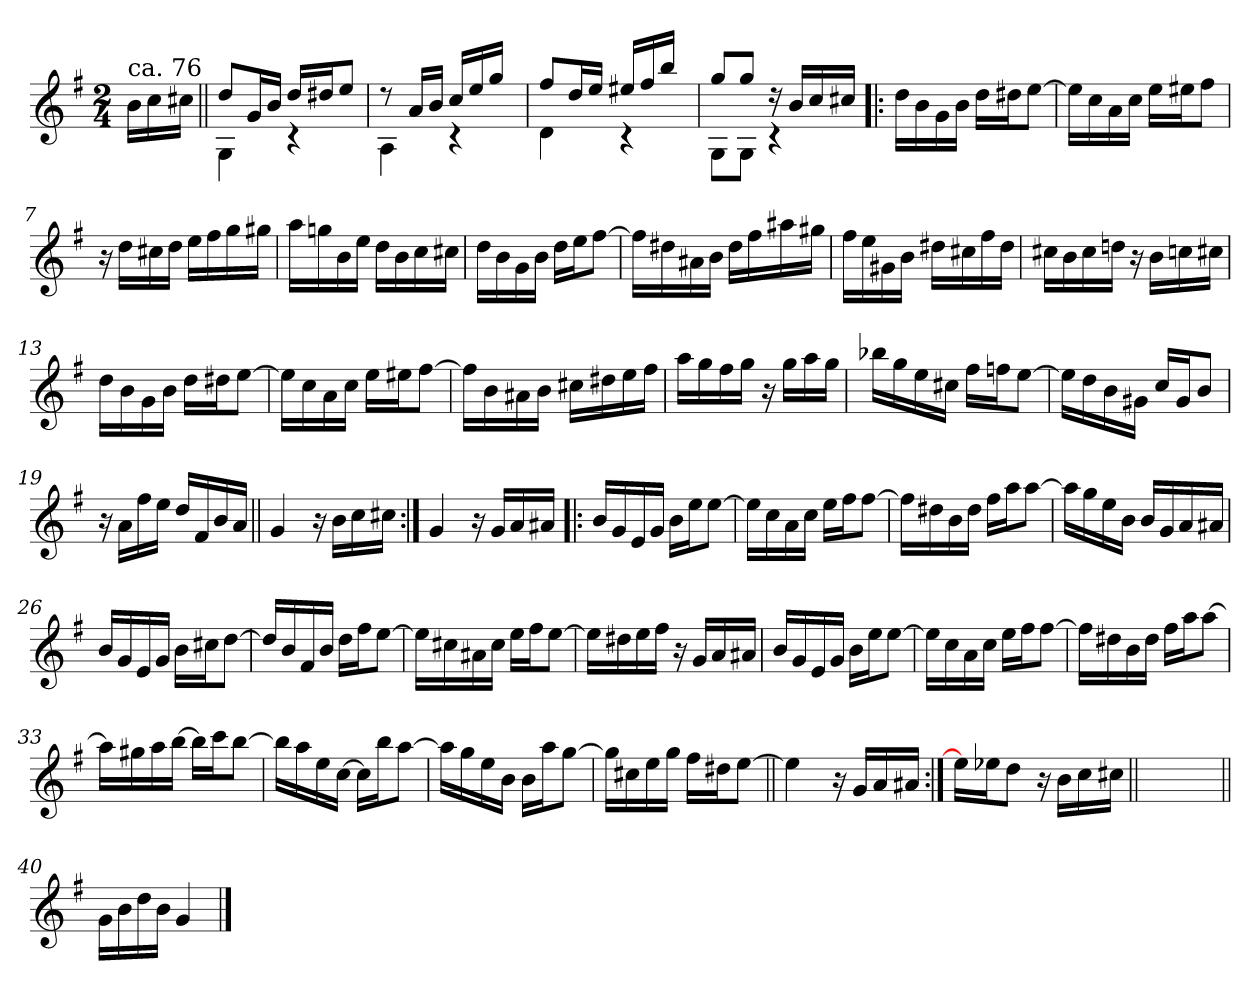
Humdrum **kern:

**kern
*part1
*staff1
*clefG2
*k[f#]
*G:
*M2/4
=
!LO:TX:a:t=ca. 76
16b\LL
16cc\
16cc#X\JJ
=1||
*^
8dd/L	4G\
16g/L	.
16b/JJ	.
16dd/LL	4rc
16dd#X/J	.
8ee/J	.
=2	=2
8rdd	4A\
16a/LL	.
16b/JJ	.
16cc/LL	4rc
16ee/	.
16gg/JJ	.
16ryy	.
=3	=3
8ff#/L	4d\
16dd/L	.
16ee/JJ	.
16ee#X/LL	4rc
16ff#/	.
16bb/JJ	.
16ryy	.
=4	=4
8gg/L	8G\L
8gg/J	8G\J
16rdd	4rc
16b/LL	.
16cc/	.
16cc#X/JJ	.
*v	*v
!!LO:LB:g=z
=5!|:
16dd\LL
16b\
16g\
16b\JJ
16dd\LL
16dd#X\J
[>8ee\J
=6
16ee\LL]
16cc\
16a\
16cc\JJ
16ee\LL
16ee#X\J
8ff#\J
=7
16r
16dd\LL
16cc#X\
16dd\JJ
16ee\LL
16ff#\
16gg\
16gg#X\JJ
=8
16aa\LL
16ggn\
16b\
16ee\JJ
16dd\LL
16b\
16cc\
16cc#X\JJ
!!LO:LB:g=z
=9
16dd\LL
16b\
16g\
16b\JJ
16dd\LL
16ee\J
[>8ff#\J
=10
16ff#\LL]
16dd#X\
16a#X\
16b\JJ
16dd#\LL
16ff#\
16aa#X\
16gg#X\JJ
=11
16ff#\LL
16ee\
16g#X\
16b\JJ
16dd#X\LL
16cc#X\
16ff#\
16dd#\JJ
=12
16cc#X\LL
16b\
16cc#\
16ddn\JJ
16r
16b\LL
16ccn\
16cc#X\JJ
!!LO:LB:g=z
=13
16dd\LL
16b\
16g\
16b\JJ
16dd\LL
16dd#X\J
[>8ee\J
=14
16ee\LL]
16cc\
16a\
16cc\JJ
16ee\LL
16ee#X\J
[>8ff#\J
=15
16ff#\LL]
16b\
16a#X\
16b\JJ
16cc#X\LL
16dd#X\
16ee\
16ff#\JJ
=16
16aa\LL
16gg\
16ff#\
16gg\JJ
16r
16gg\LL
16aa\
16gg\JJ
!!LO:LB:g=z
=17
16bb-X\LL
16gg\
16ee\
16cc#X\JJ
16ff#\LL
16ffn\J
[>8ee\J
=18
16ee\LL]
16dd\
16b\
16g#X\JJ
16cc/LL
16g#/J
8b/J
=19
16r
16a\LL
16ff#\
16ee\JJ
16dd/LL
16f#/
16b/
16a/JJ
=20||
4g/
16r
16b\LL
16cc\
16cc#X\JJ
!!LO:LB:g=z
=21:|!
4g/
16r
16g/LL
16a/
16a#X/JJ
=22!|:
16b/LL
16g/
16e/
16g/JJ
16b\LL
16ee\J
[>8ee\J
=23
16ee\LL]
16cc\
16a\
16cc\JJ
16ee\LL
16ff#\J
[>8ff#\J
=24
16ff#\LL]
16dd#X\
16b\
16dd#\JJ
16ff#\LL
16aa\J
[8aa\J
!!LO:LB:g=z
=25
16aa\LL]
16gg\
16ee\
16b\JJ
16b/LL
16g/
16a/
16a#X/JJ
=26
16b/LL
16g/
16e/
16g/JJ
16b\LL
16cc#X\J
[>8dd\J
=27
16dd/LL]
16b/
16f#/
16b/JJ
16dd\LL
16ff#\J
[>8ee\J
=28
16ee\LL]
16cc#X\
16a#X\
16cc#\JJ
16ee\LL
16ff#\J
[>8ee\J
!!LO:LB:g=z
=29
16ee\LL]
16dd#X\
16ee\
16ff#\JJ
16r
16g/LL
16a/
16a#X/JJ
=30
16b/LL
16g/
16e/
16g/JJ
16b\LL
16ee\J
[>8ee\J
=31
16ee\LL]
16cc\
16a\
16cc\JJ
16ee\LL
16ff#\J
[>8ff#\J
=32
16ff#\LL]
16dd#X\
16b\
16dd#\JJ
16ff#\LL
16aa\J
[8aa\J
!!LO:LB:g=z
=33
16aa\LL]
16gg#X\
16aa\
[>16bb\JJ
16bb\LL]
16ccc\J
[>8bb\J
=34
16bb\LL]
16aa\
16ee\
[>16cc\JJ
16cc\LL]
16bb\J
[8aa\J
=35
16aa\LL]
16gg\
16ee\
16b\JJ
16b\LL
16aa\J
[8gg\J
=36
16gg\LL]
16cc#X\
16ee\
16gg\JJ
16ff#\LL
16dd#X\J
[>8ee\J
!!LO:LB:g=z
=37||
4ee\]
16r
16g/LL
16a/
16a#X/JJ
=38:|!
16ee\LL]
16ee-X\J
8dd\J
16r
16b\LL
16cc\
16cc#X\JJ
=39||
*stria0
2ryy
=40||
*stria5
16g\LL
16b\
16dd\
16b\JJ
4g/
==
*-
